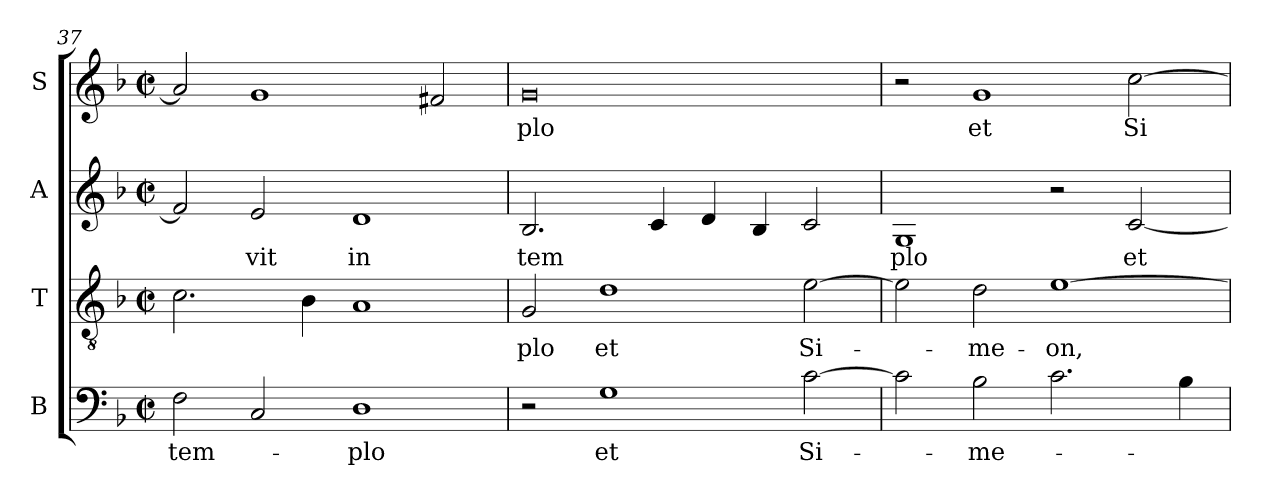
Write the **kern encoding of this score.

**kern	**text	**kern	**text	**kern	**text	**kern	**text
*part4	*part4	*part3	*part3	*part2	*part2	*part1	*part1
*staff4	*staff4	*staff3	*staff3	*staff2	*staff2	*staff1	*staff1
*I"B	*	*I"T	*	*I"A	*	*I"S	*
*clefF4	*	*clefGv2	*	*clefG2	*	*clefG2	*
*k[b-]	*	*k[b-]	*	*k[b-]	*	*k[b-]	*
*F:	*	*F:	*	*F:	*	*F:	*
*M2/2	*	*M2/2	*	*M2/2	*	*M2/2	*
*met(c|)	*	*met(c|)	*	*met(c|)	*	*met(c|)	*
=37	=37	=37	=37	=37	=37	=37	=37
!	!LO:LY:b	!	!	!	!	!	!
2F\	tem-	2.c\	.	2f/]	.	2a/]	.
!	!	!	!	!	!LO:LY:b:cj	!	!
2C/	.	.	.	2e/	vit	1g	.
.	.	4B-\	.	.	.	.	.
!	!LO:LY:b:cj	!	!	!	!LO:LY:b:cj	!	!
1D	-plo	1A	.	1d	in	.	.
.	.	.	.	.	.	2f#/	.
=38	=38	=38	=38	=38	=38	=38	=38
!	!	!	!LO:LY:b:cj	!	!LO:LY:b	!	!LO:LY:b:cj
2r	.	2G/	-plo	2.B-/	tem	0g	plo
!	!LO:LY:b:cj	!	!LO:LY:b:cj	!	!	!	!
1G	et	1d	et	.	.	.	.
.	.	.	.	4c/	.	.	.
.	.	.	.	4d/	.	.	.
.	.	.	.	4B-/	.	.	.
!	!LO:LY:b:cj	!	!LO:LY:b:cj	!	!	!	!
[>2c\	Si-	[>2e\	Si-	2c/	.	.	.
=39	=39	=39	=39	=39	=39	=39	=39
!	!	!	!	!	!LO:LY:b:cj	!	!
2c\]	.	2e\]	.	1G	plo	2r	.
!	!LO:LY:b	!	!LO:LY:b:cj	!	!	!	!LO:LY:b:cj
2B-\	-me-	2d\	-me-	.	.	1g	et
!	!	!	!LO:LY:b:cj	!	!	!	!
2.c\	.	[>1e	-on,	2r	.	.	.
!	!	!	!	!	!LO:LY:b:cj	!	!LO:LY:b:cj
.	.	.	.	[>2c/	et	[<2cc\	Si
4B-\	.	.	.	.	.	.	.
=	=	=	=	=	=	=	=
*-	*-	*-	*-	*-	*-	*-	*-
